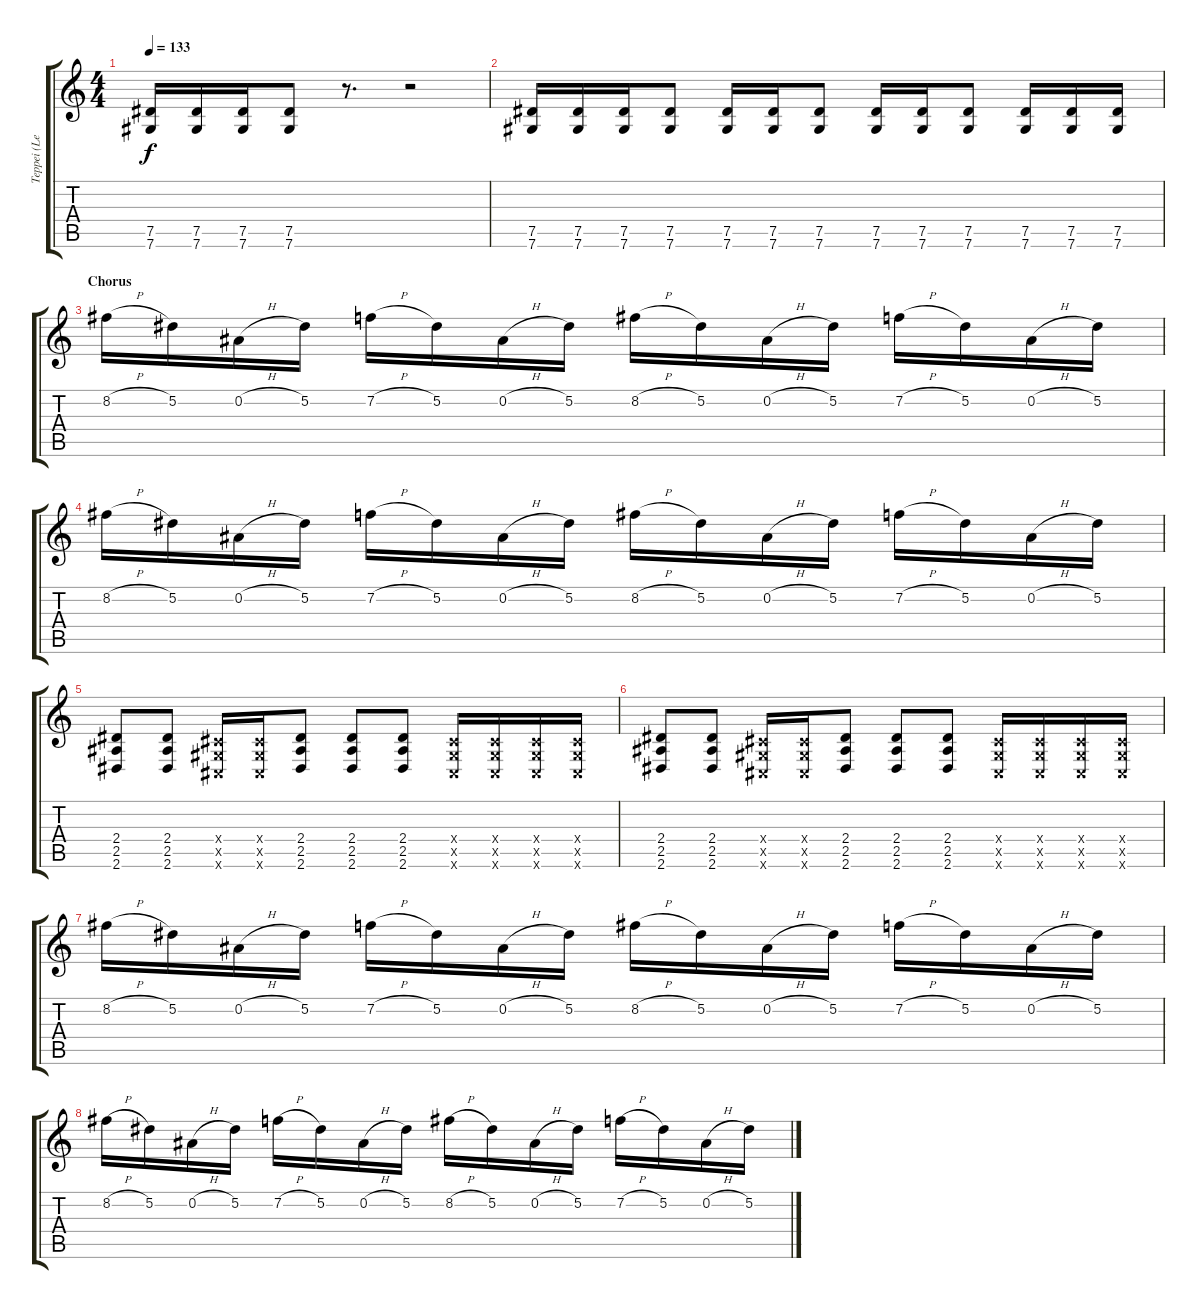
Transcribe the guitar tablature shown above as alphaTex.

\track ("Teppei (Lead)" "Teppei (Le") {instrument overdrivenguitar}
\staff {score tabs}
\tuning (Eb4 Bb3 Gb3 Db3 Ab2 Db2) {hide}
\ts (4 4)
\tempo 133
\clef g2
\ks c
(7.5 7.6).16{dy f} (7.5 7.6).16 (7.5 7.6).16 (7.5 7.6).8 r.8{d} r.2 |
(7.5 7.6).16 (7.5 7.6).16 (7.5 7.6).16 (7.5 7.6).8 (7.5 7.6).16 (7.5 7.6).16 (7.5 7.6).8 (7.5 7.6).16 (7.5 7.6).16 (7.5 7.6).8 (7.5 7.6).16 (7.5 7.6).16 (7.5 7.6).16 |
\section ("" "Chorus")
8.2{h}.16 5.2.16 0.2{h}.16 5.2.16 7.2{h}.16 5.2.16 0.2{h}.16 5.2.16 8.2{h}.16 5.2.16 0.2{h}.16 5.2.16 7.2{h}.16 5.2.16 0.2{h}.16 5.2.16 |
8.2{h}.16 5.2.16 0.2{h}.16 5.2.16 7.2{h}.16 5.2.16 0.2{h}.16 5.2.16 8.2{h}.16 5.2.16 0.2{h}.16 5.2.16 7.2{h}.16 5.2.16 0.2{h}.16 5.2.16 |
(2.4 2.5 2.6).8 (2.4 2.5 2.6).8 (0.4{x} 0.5{x} 0.6{x}).16 (0.4{x} 0.5{x} 0.6{x}).16 (2.4 2.5 2.6).8 (2.4 2.5 2.6).8 (2.4 2.5 2.6).8 (0.4{x} 0.5{x} 0.6{x}).16 (0.4{x} 0.5{x} 0.6{x}).16 (0.4{x} 0.5{x} 0.6{x}).16 (0.4{x} 0.5{x} 0.6{x}).16 |
(2.4 2.5 2.6).8 (2.4 2.5 2.6).8 (0.4{x} 0.5{x} 0.6{x}).16 (0.4{x} 0.5{x} 0.6{x}).16 (2.4 2.5 2.6).8 (2.4 2.5 2.6).8 (2.4 2.5 2.6).8 (0.4{x} 0.5{x} 0.6{x}).16 (0.4{x} 0.5{x} 0.6{x}).16 (0.4{x} 0.5{x} 0.6{x}).16 (0.4{x} 0.5{x} 0.6{x}).16 |
8.2{h}.16 5.2.16 0.2{h}.16 5.2.16 7.2{h}.16 5.2.16 0.2{h}.16 5.2.16 8.2{h}.16 5.2.16 0.2{h}.16 5.2.16 7.2{h}.16 5.2.16 0.2{h}.16 5.2.16 |
8.2{h}.16 5.2.16 0.2{h}.16 5.2.16 7.2{h}.16 5.2.16 0.2{h}.16 5.2.16 8.2{h}.16 5.2.16 0.2{h}.16 5.2.16 7.2{h}.16 5.2.16 0.2{h}.16 5.2.16
